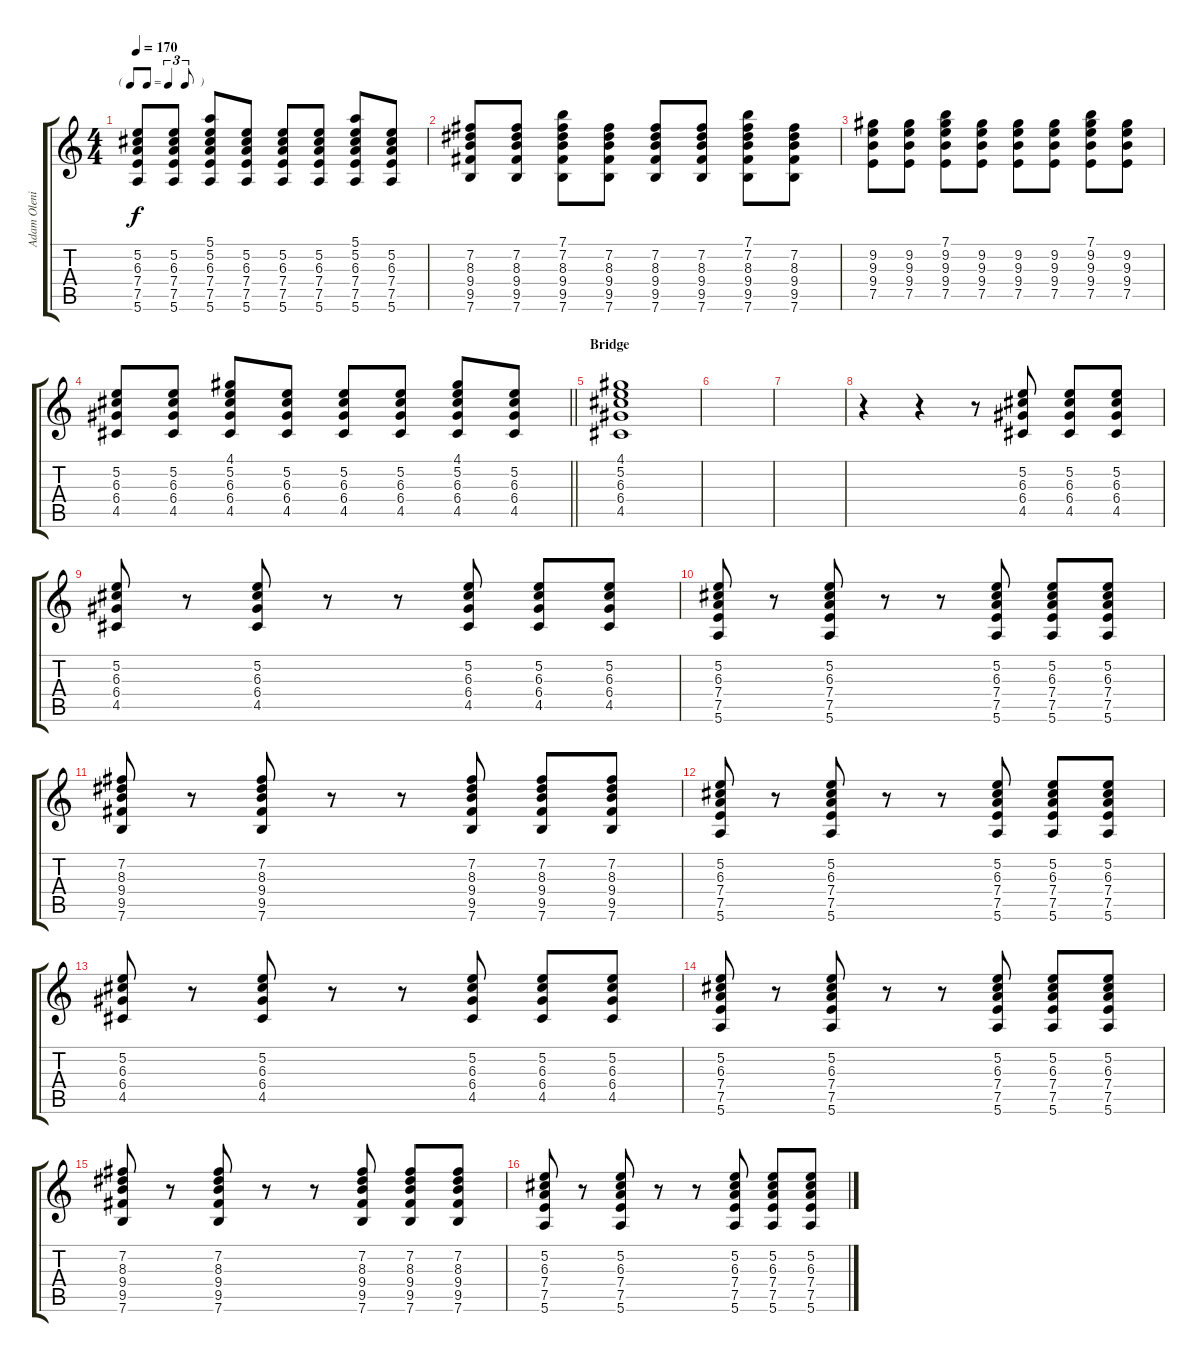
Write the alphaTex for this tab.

\track ("Adam Olenius - Rhythm Guitar" "Adam Oleni") {instrument electricguitarclean}
\staff {score tabs}
\tuning (E4 B3 G3 D3 A2 E2) {hide}
\ts (4 4)
\tf triplet8th
\tempo 170
\clef g2
\ks c
(5.2 6.3 7.4 7.5 5.6).8{dy f} (5.2 6.3 7.4 7.5 5.6).8 (5.1 5.2 6.3 7.4 7.5 5.6).8 (5.2 6.3 7.4 7.5 5.6).8 (5.2 6.3 7.4 7.5 5.6).8 (5.2 6.3 7.4 7.5 5.6).8 (5.1 5.2 6.3 7.4 7.5 5.6).8 (5.2 6.3 7.4 7.5 5.6).8 |
(7.2 8.3 9.4 9.5 7.6).8 (7.2 8.3 9.4 9.5 7.6).8 (7.1 7.2 8.3 9.4 9.5 7.6).8 (7.2 8.3 9.4 9.5 7.6).8 (7.2 8.3 9.4 9.5 7.6).8 (7.2 8.3 9.4 9.5 7.6).8 (7.1 7.2 8.3 9.4 9.5 7.6).8 (7.2 8.3 9.4 9.5 7.6).8 |
(9.2 9.3 9.4 7.5).8 (9.2 9.3 9.4 7.5).8 (7.1 9.2 9.3 9.4 7.5).8 (9.2 9.3 9.4 7.5).8 (9.2 9.3 9.4 7.5).8 (9.2 9.3 9.4 7.5).8 (7.1 9.2 9.3 9.4 7.5).8 (9.2 9.3 9.4 7.5).8 |
\barLineRight lightlight
(5.2 6.3 6.4 4.5).8 (5.2 6.3 6.4 4.5).8 (4.1 5.2 6.3 6.4 4.5).8 (5.2 6.3 6.4 4.5).8 (5.2 6.3 6.4 4.5).8 (5.2 6.3 6.4 4.5).8 (4.1 5.2 6.3 6.4 4.5).8 (5.2 6.3 6.4 4.5).8 |
\section ("" "Bridge")
(4.1 5.2 6.3 6.4 4.5).1 |
|
|
r.4 r.4 r.8 (5.2 6.3 6.4 4.5).8 (5.2 6.3 6.4 4.5).8 (5.2 6.3 6.4 4.5).8 |
(5.2 6.3 6.4 4.5).8 r.8 (5.2 6.3 6.4 4.5).8 r.8 r.8 (5.2 6.3 6.4 4.5).8 (5.2 6.3 6.4 4.5).8 (5.2 6.3 6.4 4.5).8 |
(5.2 6.3 7.4 7.5 5.6).8 r.8 (5.2 6.3 7.4 7.5 5.6).8 r.8 r.8 (5.2 6.3 7.4 7.5 5.6).8 (5.2 6.3 7.4 7.5 5.6).8 (5.2 6.3 7.4 7.5 5.6).8 |
(7.2 8.3 9.4 9.5 7.6).8 r.8 (7.2 8.3 9.4 9.5 7.6).8 r.8 r.8 (7.2 8.3 9.4 9.5 7.6).8 (7.2 8.3 9.4 9.5 7.6).8 (7.2 8.3 9.4 9.5 7.6).8 |
(5.2 6.3 7.4 7.5 5.6).8 r.8 (5.2 6.3 7.4 7.5 5.6).8 r.8 r.8 (5.2 6.3 7.4 7.5 5.6).8 (5.2 6.3 7.4 7.5 5.6).8 (5.2 6.3 7.4 7.5 5.6).8 |
(5.2 6.3 6.4 4.5).8 r.8 (5.2 6.3 6.4 4.5).8 r.8 r.8 (5.2 6.3 6.4 4.5).8 (5.2 6.3 6.4 4.5).8 (5.2 6.3 6.4 4.5).8 |
(5.2 6.3 7.4 7.5 5.6).8 r.8 (5.2 6.3 7.4 7.5 5.6).8 r.8 r.8 (5.2 6.3 7.4 7.5 5.6).8 (5.2 6.3 7.4 7.5 5.6).8 (5.2 6.3 7.4 7.5 5.6).8 |
(7.2 8.3 9.4 9.5 7.6).8 r.8 (7.2 8.3 9.4 9.5 7.6).8 r.8 r.8 (7.2 8.3 9.4 9.5 7.6).8 (7.2 8.3 9.4 9.5 7.6).8 (7.2 8.3 9.4 9.5 7.6).8 |
(5.2 6.3 7.4 7.5 5.6).8 r.8 (5.2 6.3 7.4 7.5 5.6).8 r.8 r.8 (5.2 6.3 7.4 7.5 5.6).8 (5.2 6.3 7.4 7.5 5.6).8 (5.2 6.3 7.4 7.5 5.6).8
